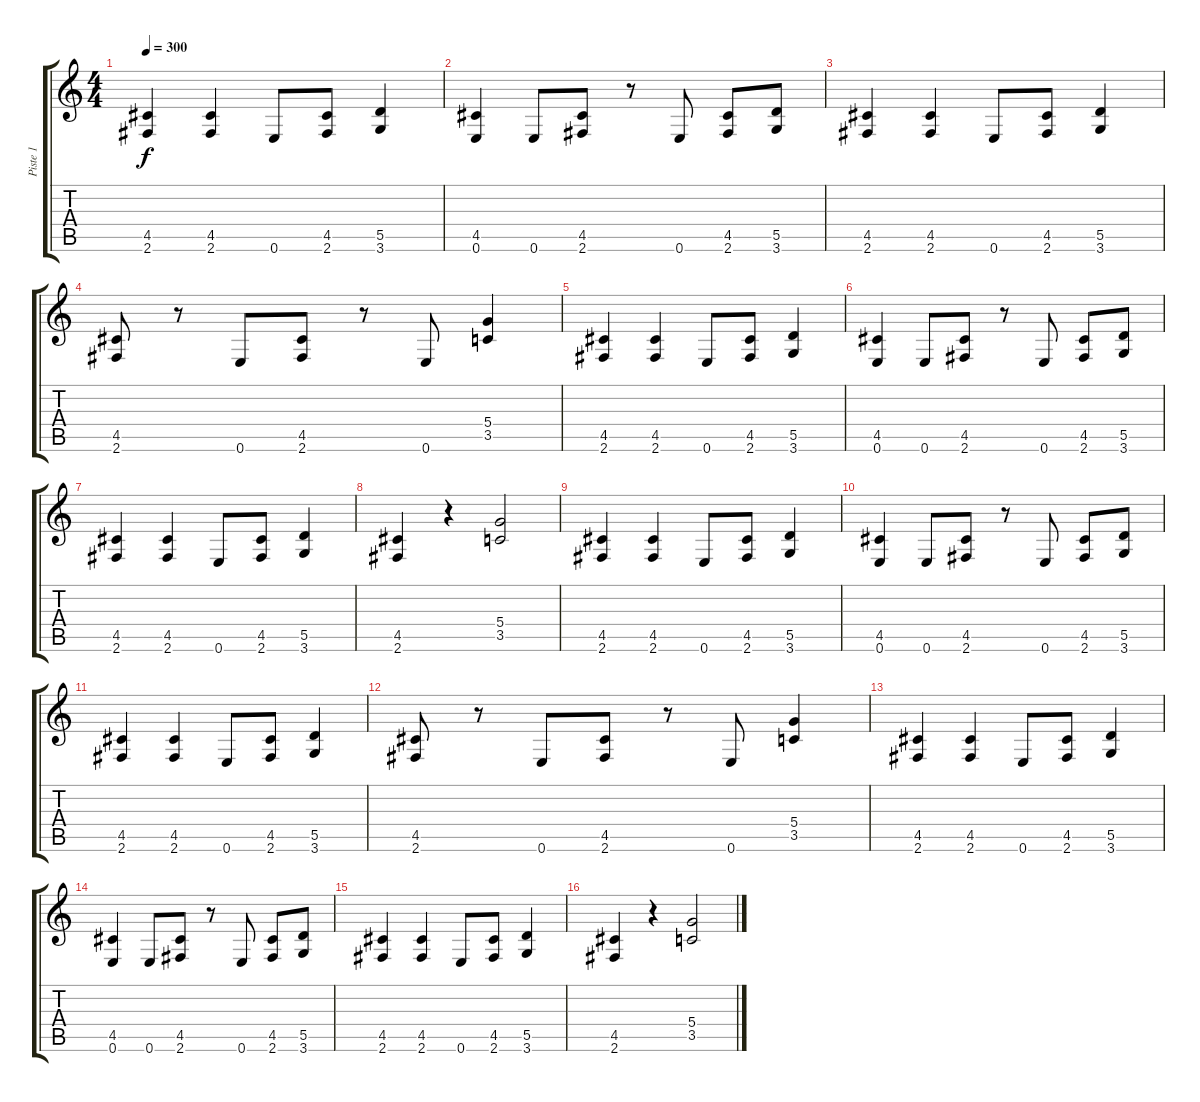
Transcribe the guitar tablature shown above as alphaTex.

\track ("Piste 1" "Piste 1") {instrument distortionguitar}
\staff {score tabs}
\tuning (E4 B3 G3 D3 A2 E2) {hide}
\ts (4 4)
\tempo 300
\clef g2
\ks c
(4.5 2.6).4{dy f} (4.5 2.6).4 0.6.8 (4.5 2.6).8 (5.5 3.6).4 |
(4.5 0.6).4 0.6.8 (4.5 2.6).8 r.8 0.6.8 (4.5 2.6).8 (5.5 3.6).8 |
(4.5 2.6).4 (4.5 2.6).4 0.6.8 (4.5 2.6).8 (5.5 3.6).4 |
(4.5 2.6).8 r.8 0.6.8 (4.5 2.6).8 r.8 0.6.8 (5.4 3.5).4 |
(4.5 2.6).4 (4.5 2.6).4 0.6.8 (4.5 2.6).8 (5.5 3.6).4 |
(4.5 0.6).4 0.6.8 (4.5 2.6).8 r.8 0.6.8 (4.5 2.6).8 (5.5 3.6).8 |
(4.5 2.6).4 (4.5 2.6).4 0.6.8 (4.5 2.6).8 (5.5 3.6).4 |
(4.5 2.6).4 r.4 (5.4 3.5).2 |
(4.5 2.6).4 (4.5 2.6).4 0.6.8 (4.5 2.6).8 (5.5 3.6).4 |
(4.5 0.6).4 0.6.8 (4.5 2.6).8 r.8 0.6.8 (4.5 2.6).8 (5.5 3.6).8 |
(4.5 2.6).4 (4.5 2.6).4 0.6.8 (4.5 2.6).8 (5.5 3.6).4 |
(4.5 2.6).8 r.8 0.6.8 (4.5 2.6).8 r.8 0.6.8 (5.4 3.5).4 |
(4.5 2.6).4 (4.5 2.6).4 0.6.8 (4.5 2.6).8 (5.5 3.6).4 |
(4.5 0.6).4 0.6.8 (4.5 2.6).8 r.8 0.6.8 (4.5 2.6).8 (5.5 3.6).8 |
(4.5 2.6).4 (4.5 2.6).4 0.6.8 (4.5 2.6).8 (5.5 3.6).4 |
(4.5 2.6).4 r.4 (5.4 3.5).2
